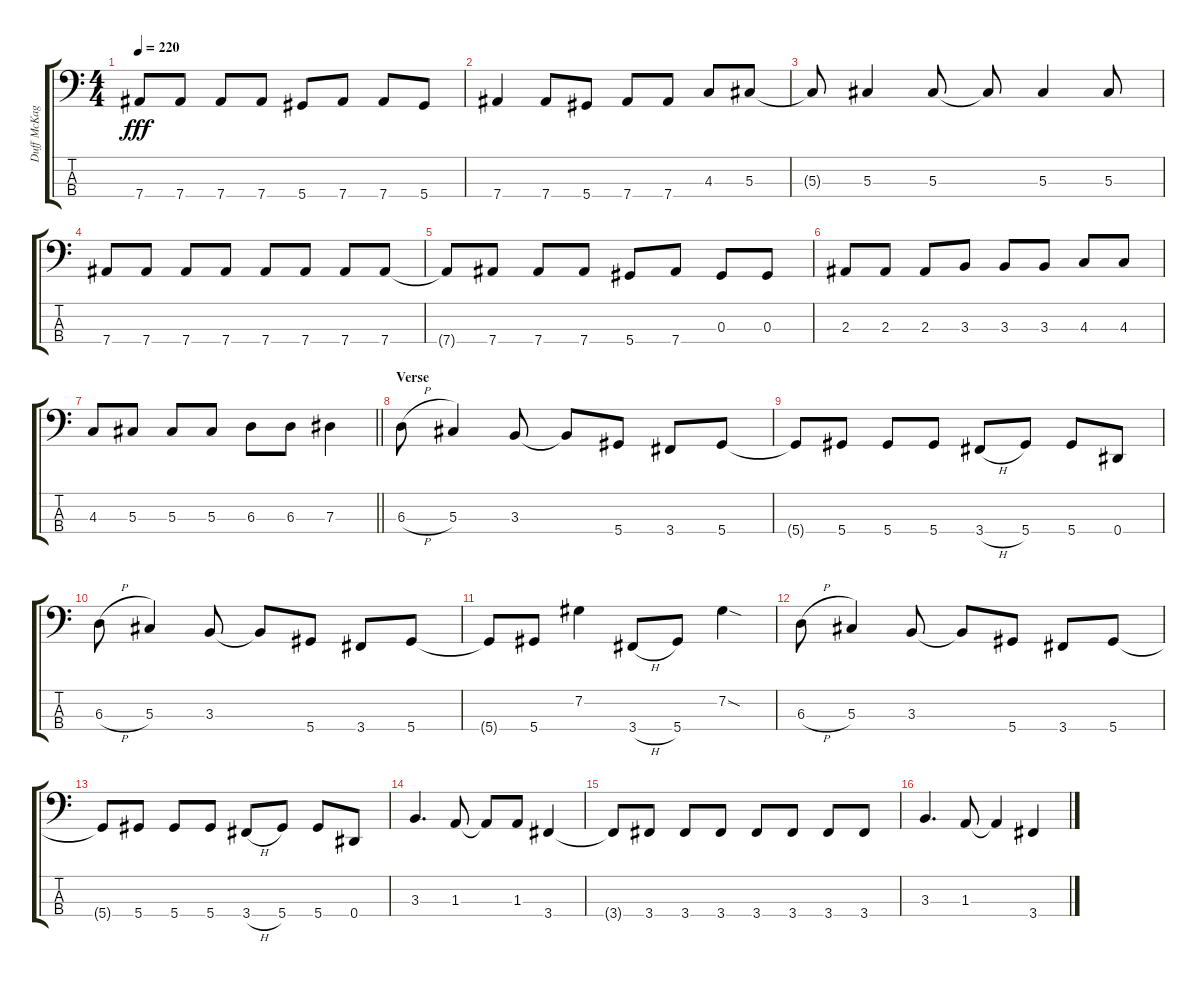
\track ("Duff McKagan - Bass" "Duff McKag") {instrument electricbasspick}
\staff {score tabs}
\tuning (Gb2 Db2 Ab1 Eb1) {hide}
\ts (4 4)
\tempo 220
\clef f4
\ks c
7.4{t}.8{dy fff} 7.4.8 7.4.8 7.4.8 5.4.8 7.4.8 7.4.8 5.4.8 |
7.4.4 7.4.8 5.4.8 7.4.8 7.4.8 4.3.8 5.3.8 |
5.3{t}.8 5.3.4 5.3.8 5.3{t}.8 5.3.4 5.3.8 |
7.4.8 7.4.8 7.4.8 7.4.8 7.4.8 7.4.8 7.4.8 7.4.8 |
7.4{t}.8 7.4.8 7.4.8 7.4.8 5.4.8 7.4.8 0.3.8 0.3.8 |
2.3.8 2.3.8 2.3.8 3.3.8 3.3.8 3.3.8 4.3.8 4.3.8 |
\barLineRight lightlight
4.3.8 5.3.8 5.3.8 5.3.8 6.3.8 6.3.8 7.3.4 |
\section ("" "Verse")
6.3{h}.8 5.3.4 3.3.8 3.3{t}.8 5.4.8 3.4.8 5.4.8 |
5.4{t}.8 5.4.8 5.4.8 5.4.8 3.4{h}.8 5.4.8 5.4.8 0.4.8 |
6.3{h}.8 5.3.4 3.3.8 3.3{t}.8 5.4.8 3.4.8 5.4.8 |
5.4{t}.8 5.4.8 7.2.4 3.4{h}.8 5.4.8 7.2{sod}.4 |
6.3{h}.8 5.3.4 3.3.8 3.3{t}.8 5.4.8 3.4.8 5.4.8 |
5.4{t}.8 5.4.8 5.4.8 5.4.8 3.4{h}.8 5.4.8 5.4.8 0.4.8 |
3.3.4{d} 1.3.8 1.3{t}.8 1.3.8 3.4.4 |
3.4{t}.8 3.4.8 3.4.8 3.4.8 3.4.8 3.4.8 3.4.8 3.4.8 |
3.3.4{d} 1.3.8 1.3{t}.4 3.4.4
